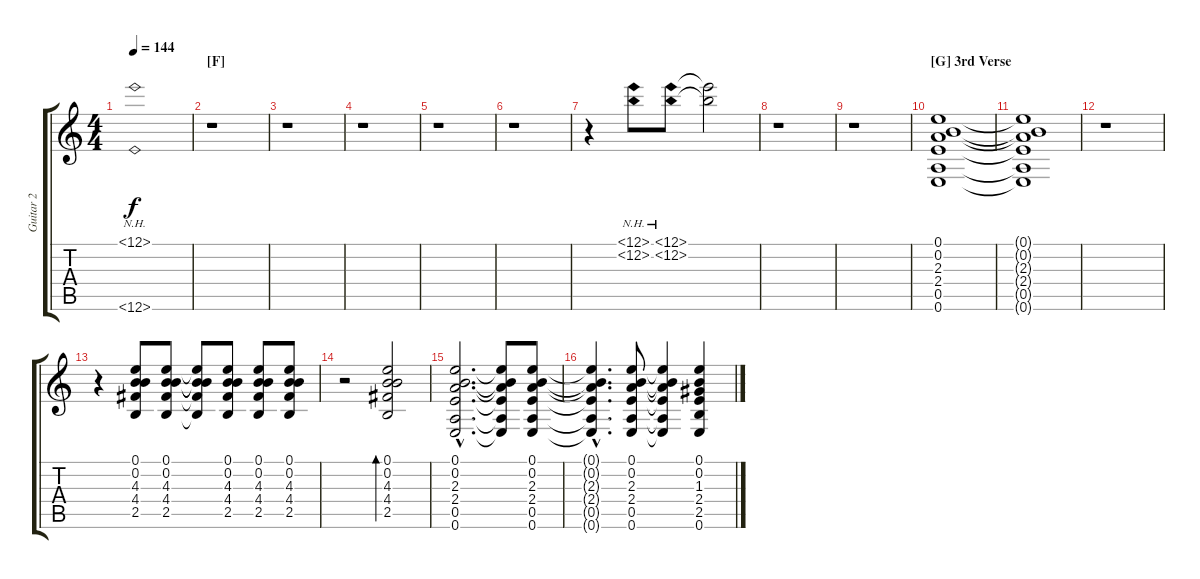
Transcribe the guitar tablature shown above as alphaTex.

\track ("Guitar 2" "Guitar 2") {instrument electricguitarjazz}
\staff {score tabs}
\tuning (E4 B3 G3 D3 A2 E2) {hide}
\ts (4 4)
\tempo 144
\clef g2
\ks c
(12.1{nh} 12.6{nh}).1{dy f} |
\section ("" "[F]")
r.1 |
r.1 |
r.1 |
r.1 |
r.1 |
r.4 (12.1{nh} 12.2{nh}).8 (12.1{nh} 12.2{nh}).8 (12.1{t} 12.2{t}).2 |
r.1 |
r.1 |
\section ("" "[G] 3rd Verse")
(0.1 0.2 2.3 2.4 0.5 0.6).1 |
(0.1{t} 0.2{t} 2.3{t} 2.4{t} 0.5{t} 0.6{t}).1 |
r.1 |
r.4 (0.1 0.2 4.3 4.4 2.5).8 (0.1 0.2 4.3 4.4 2.5).8 (0.1{t} 0.2{t} 4.3{t} 4.4{t} 2.5{t}).8 (0.1 0.2 4.3 4.4 2.5).8 (0.1 0.2 4.3 4.4 2.5).8 (0.1 0.2 4.3 4.4 2.5).8 |
r.2 (0.1 0.2 4.3 4.4 2.5).2{bd 60} |
(0.1{hac} 0.2{hac} 2.3{hac} 2.4{hac} 0.5{hac} 0.6{hac}).2{d} (0.1{t} 0.2{t} 2.3{t} 2.4{t} 0.5{t} 0.6{t}).8 (0.1 0.2 2.3 2.4 0.5 0.6).8 |
(0.1{hac t} 0.2{hac t} 2.3{hac t} 2.4{hac t} 0.5{hac t} 0.6{hac t}).4{d} (0.1 0.2 2.3 2.4 0.5 0.6).8 (0.1{t} 0.2{t} 2.3{t} 2.4{t} 0.5{t} 0.6{t}).4 (0.1 0.2 1.3 2.4 2.5 0.6).4
